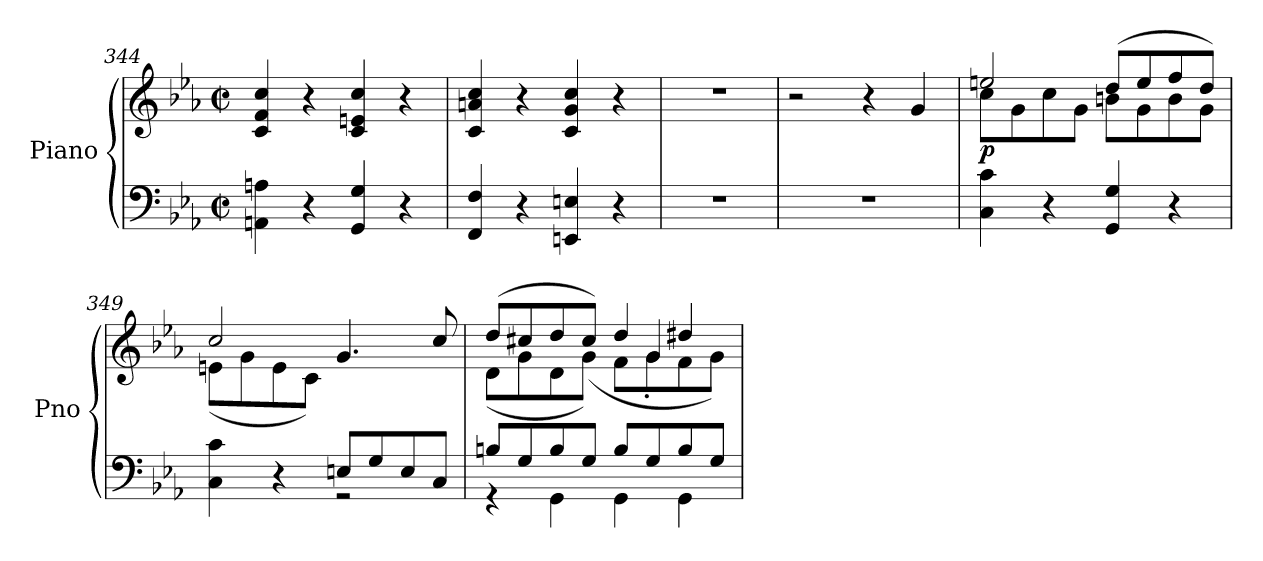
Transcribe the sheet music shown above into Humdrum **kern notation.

**kern	**kern	**dynam
*part1	*part1	*part1
*staff2	*staff1	*staff1/2
*I"Piano	*	*
*I'Pno	*	*
!!LO:LB:g=z
*clefF4	*clefG2	*
*k[b-e-a-]	*k[b-e-a-]	*
*M2/2	*M2/2	*
*met(c|)	*met(c|)	*
=344	=344	=344
4AAn\ 4An\	4c/ 4f/ 4cc/	.
4r	4r	.
4GG/ 4G/	4c/ 4en/ 4cc/	.
4r	4r	.
=345	=345	=345
4FF/ 4F/	4c/ 4an/ 4cc/	.
4r	4r	.
4EEn/ 4En/	4c/ 4g/ 4cc/	.
4r	4r	.
=346	=346	=346
1r	1r	.
=347	=347	=347
1r	2r	.
.	4r	.
.	4g/	.
=348	=348	=348
*	*^	*
!	!	!	!LO:DY:b
4C\ 4c\	2een/	8cc\L	p
.	.	8g\	.
4r	.	8cc\	.
.	.	8g\J	.
4GG/ 4G/	(>8dd/L	8bn\L	.
.	8ee/	8g\	.
4r	8ff/	8b\	.
.	8dd/J)	8g\J	.
!!LO:PB:g=z	!!
=349	=349	=349	=349
*^	*	*	*
4C\ 4c\	2ryy	2cc/	(<8en\L	.
.	.	.	8g\	.
4r	.	.	8e\	.
.	.	.	8c\J)	.
2rGG	8En/L	4.g/	2ryy	.
.	8G/	.	.	.
.	8E/	.	.	.
.	8C/J	8cc/	.	.
=350	=350	=350	=350	=350
*	*	*	*^	*
8Bn/L	4rGG	(>8dd/L	(<8d\L	8ryy	.
*	*	*	*v	*v	*
8G/	.	8cc#X/	8g\	.
8B/	4GG\	8dd/	8d\	.
8G/J	.	8cc#/J)	(<8g\J)	.
8B/L	4GG\	4dd/	8f\L	.
*	*	*	*^	*
8G/	.	.	8g'\	4g/	.
8B/	4GG\	4dd#X/	8f\	.	.
8G/J	.	.	8g\J)	8ryy	.
*v	*v	*	*	*	*
*	*v	*v	*v	*
=	=	=
*-	*-	*-
